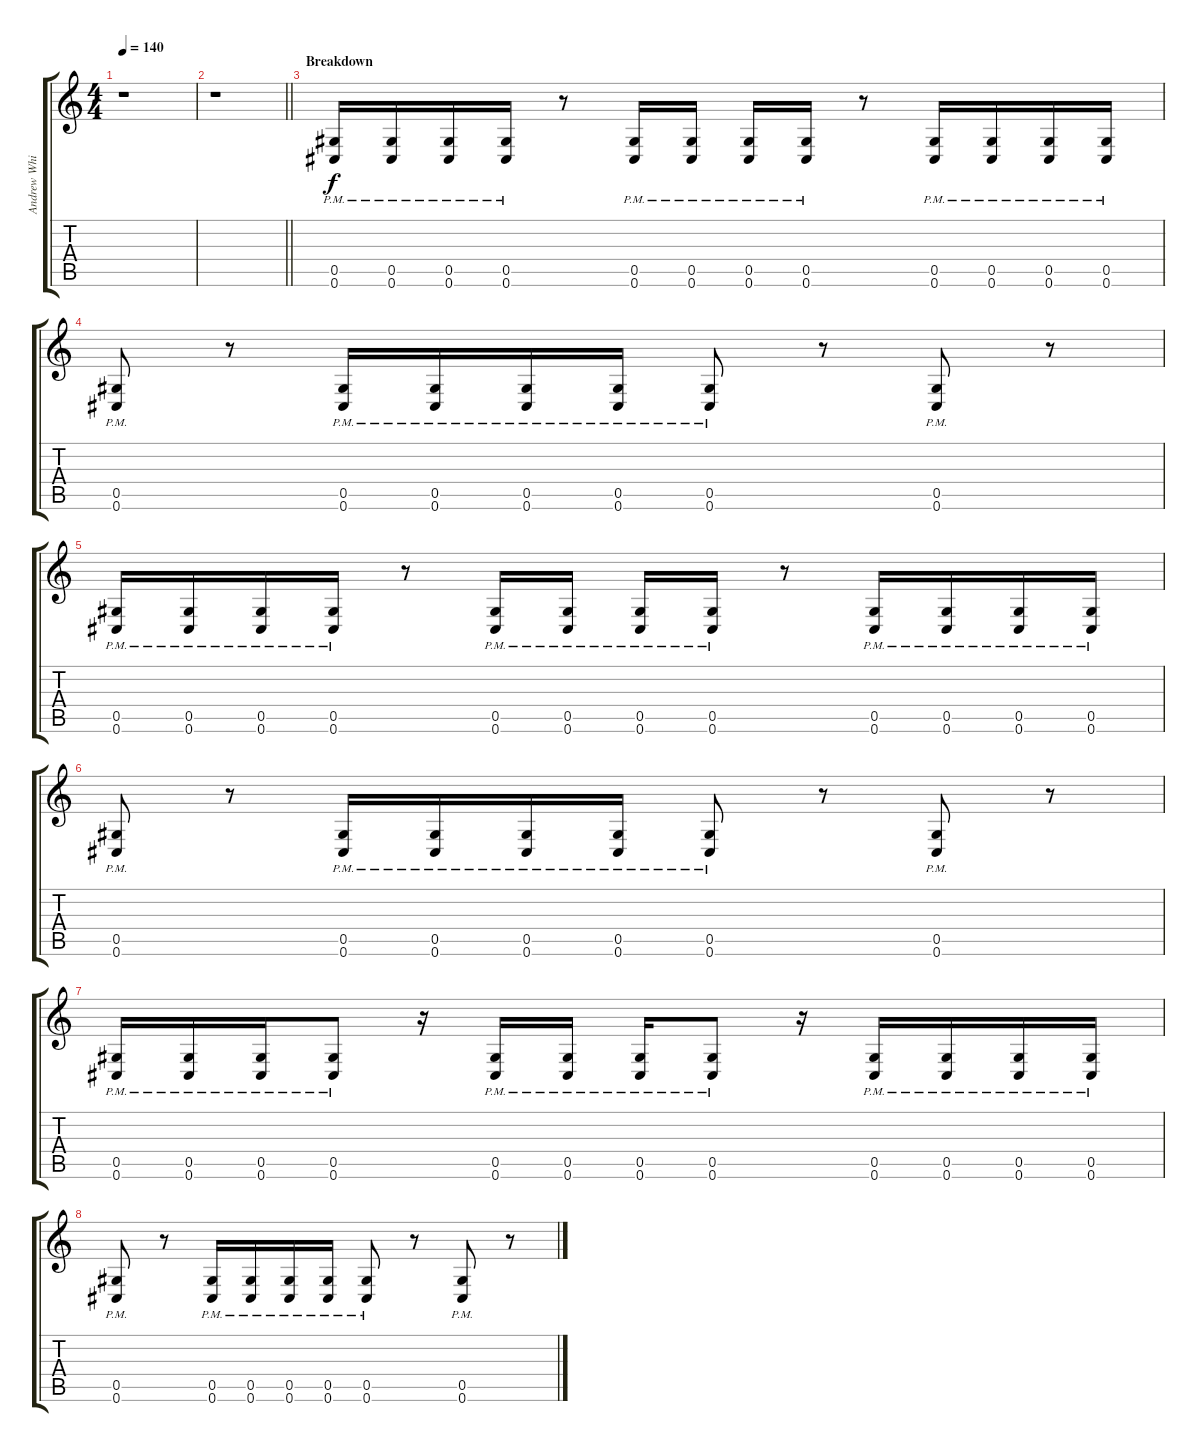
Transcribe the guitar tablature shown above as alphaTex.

\track ("Andrew Whiting" "Andrew Whi") {instrument distortionguitar}
\staff {score tabs}
\tuning (Eb4 Bb3 Gb3 Db3 Ab2 Db2) {hide}
\ts (4 4)
\tempo 143
\tempo 140
\clef g2
\ks c
r.1{dy f} |
\barLineRight lightlight
r.1 |
\section ("" "Breakdown")
(0.5{pm} 0.6{pm}).16 (0.5{pm} 0.6{pm}).16 (0.5{pm} 0.6{pm}).16 (0.5{pm} 0.6{pm}).16 r.8 (0.5{pm} 0.6{pm}).16 (0.5{pm} 0.6{pm}).16 (0.5{pm} 0.6{pm}).16 (0.5{pm} 0.6{pm}).16 r.8 (0.5{pm} 0.6{pm}).16 (0.5{pm} 0.6{pm}).16 (0.5{pm} 0.6{pm}).16 (0.5{pm} 0.6{pm}).16 |
(0.5{pm} 0.6{pm}).8 r.8 (0.5{pm} 0.6{pm}).16 (0.5{pm} 0.6{pm}).16 (0.5{pm} 0.6{pm}).16 (0.5{pm} 0.6{pm}).16 (0.5{pm} 0.6{pm}).8 r.8 (0.5{pm} 0.6{pm}).8 r.8 |
(0.5{pm} 0.6{pm}).16 (0.5{pm} 0.6{pm}).16 (0.5{pm} 0.6{pm}).16 (0.5{pm} 0.6{pm}).16 r.8 (0.5{pm} 0.6{pm}).16 (0.5{pm} 0.6{pm}).16 (0.5{pm} 0.6{pm}).16 (0.5{pm} 0.6{pm}).16 r.8 (0.5{pm} 0.6{pm}).16 (0.5{pm} 0.6{pm}).16 (0.5{pm} 0.6{pm}).16 (0.5{pm} 0.6{pm}).16 |
(0.5{pm} 0.6{pm}).8 r.8 (0.5{pm} 0.6{pm}).16 (0.5{pm} 0.6{pm}).16 (0.5{pm} 0.6{pm}).16 (0.5{pm} 0.6{pm}).16 (0.5{pm} 0.6{pm}).8 r.8 (0.5{pm} 0.6{pm}).8 r.8 |
(0.5{pm} 0.6{pm}).16 (0.5{pm} 0.6{pm}).16 (0.5{pm} 0.6{pm}).16 (0.5{pm} 0.6{pm}).8 r.16 (0.5{pm} 0.6{pm}).16 (0.5{pm} 0.6{pm}).16 (0.5{pm} 0.6{pm}).16 (0.5{pm} 0.6{pm}).8 r.16 (0.5{pm} 0.6{pm}).16 (0.5{pm} 0.6{pm}).16 (0.5{pm} 0.6{pm}).16 (0.5{pm} 0.6{pm}).16 |
(0.5{pm} 0.6{pm}).8 r.8 (0.5{pm} 0.6{pm}).16 (0.5{pm} 0.6{pm}).16 (0.5{pm} 0.6{pm}).16 (0.5{pm} 0.6{pm}).16 (0.5{pm} 0.6{pm}).8 r.8 (0.5{pm} 0.6{pm}).8 r.8
